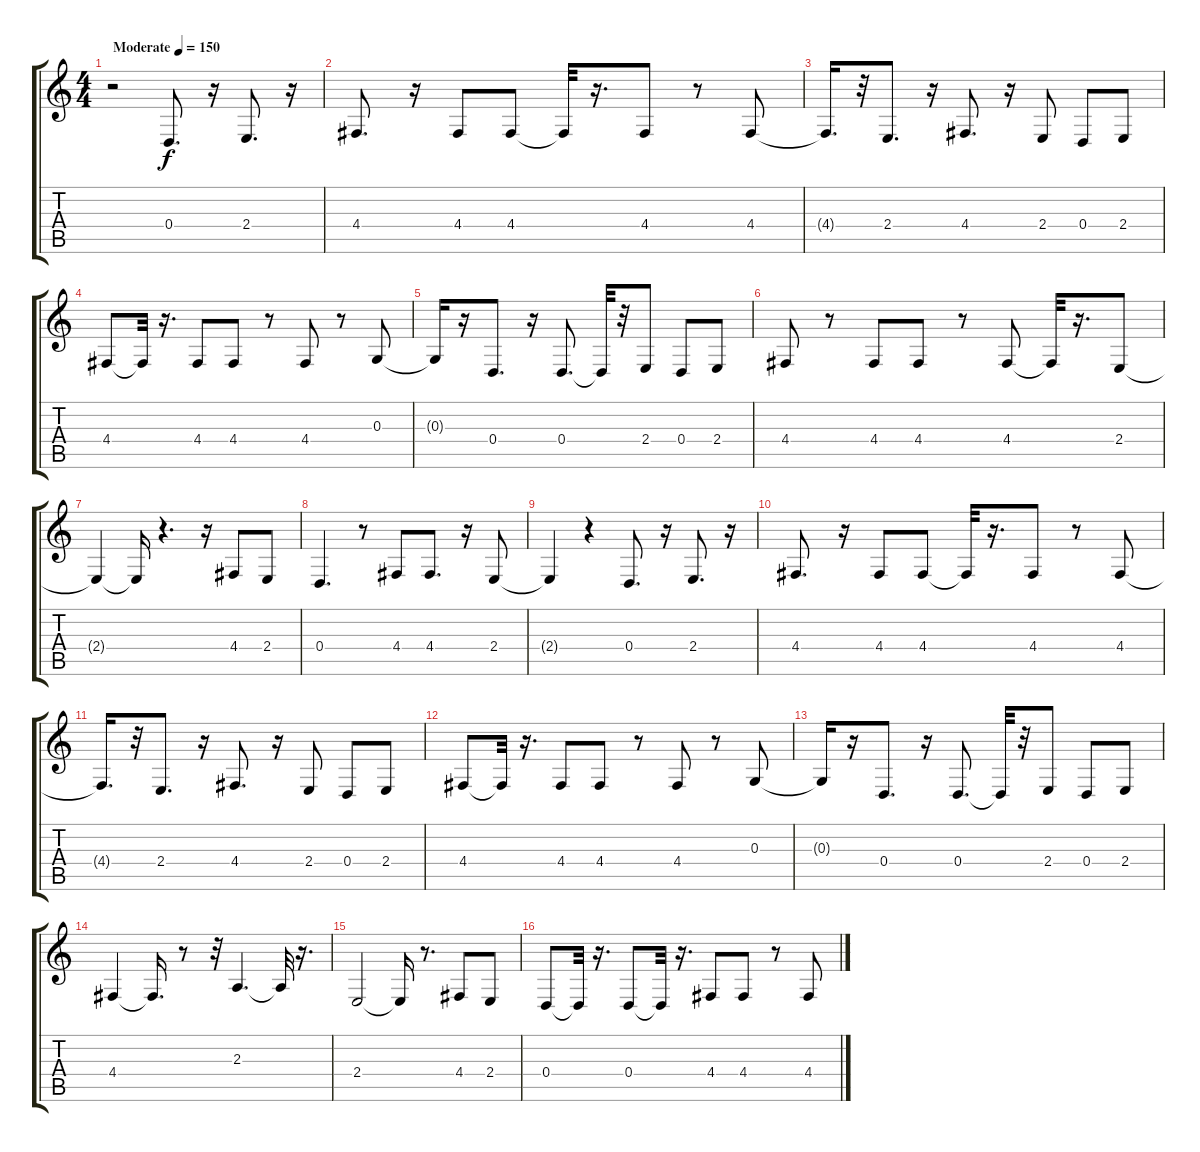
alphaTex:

\track "" {instrument trombone}
\staff {score tabs}
\tuning (E4 B3 G3 D3 A2 E2) {hide}
\ts (4 4)
\tempo (150 "Moderate")
\clef g2
\ks c
r.2{dy f instrument trombone} 0.4.8{d} r.16 2.4.8{d} r.16 |
4.4.8{d} r.16 4.4.8 4.4.8 4.4{t}.32 r.16{d} 4.4.8 r.8 4.4.8 |
4.4{t}.16{d} r.32 2.4.8{d} r.16 4.4.8{d} r.16 2.4.8 0.4.8 2.4.8 |
4.4.8 4.4{t}.32 r.16{d} 4.4.8 4.4.8 r.8 4.4.8 r.8 0.3.8 |
0.3{t}.16 r.16 0.4.8{d} r.16 0.4.8{d} 0.4{t}.32 r.32 2.4.8 0.4.8 2.4.8 |
4.4.8 r.8 4.4.8 4.4.8 r.8 4.4.8 4.4{t}.32 r.16{d} 2.4.8 |
2.4{t}.4 2.4{t}.16 r.4{d} r.16 4.4.8 2.4.8 |
0.4.4{d} r.8 4.4.8 4.4.8{d} r.16 2.4.8 |
2.4{t}.4 r.4 0.4.8{d} r.16 2.4.8{d} r.16 |
4.4.8{d} r.16 4.4.8 4.4.8 4.4{t}.32 r.16{d} 4.4.8 r.8 4.4.8 |
4.4{t}.16{d} r.32 2.4.8{d} r.16 4.4.8{d} r.16 2.4.8 0.4.8 2.4.8 |
4.4.8 4.4{t}.32 r.16{d} 4.4.8 4.4.8 r.8 4.4.8 r.8 0.3.8 |
0.3{t}.16 r.16 0.4.8{d} r.16 0.4.8{d} 0.4{t}.32 r.32 2.4.8 0.4.8 2.4.8 |
4.4.4 4.4{t}.16{d} r.8 r.32 2.3.4{d} 2.3{t}.32 r.16{d} |
2.4.2 2.4{t}.16 r.8{d} 4.4.8 2.4.8 |
0.4.8 0.4{t}.32 r.16{d} 0.4.8 0.4{t}.32 r.16{d} 4.4.8 4.4.8 r.8 4.4.8
